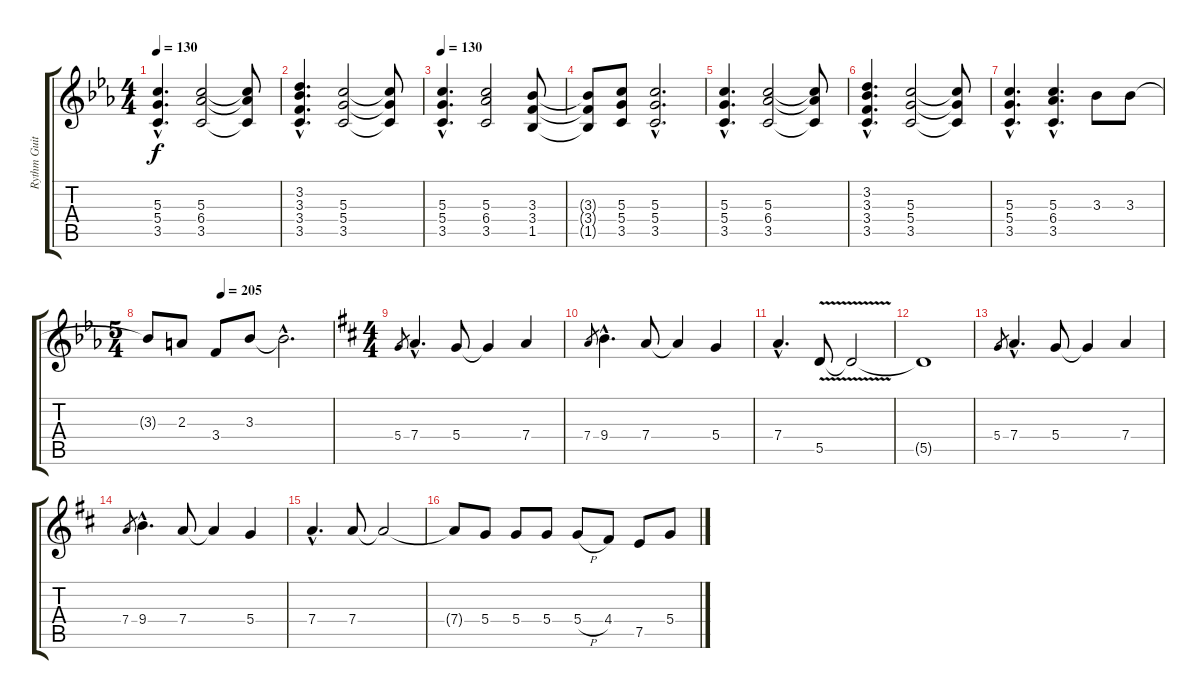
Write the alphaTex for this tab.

\track ("Rythm Guitar 2" "Rythm Guit") {instrument distortionguitar}
\staff {score tabs}
\tuning (E4 B3 G3 D3 A2 E2) {hide}
\ts (4 4)
\tempo 130
\clef g2
\ks eb
(5.3{hac} 5.4{hac} 3.5{hac}).4{d dy f} (5.3 6.4 3.5).2 (5.3{t} 6.4{t} 3.5{t}).8 |
(3.2{hac} 3.3{hac} 3.4{hac} 3.5{hac}).4{d} (5.3 5.4 3.5).2 (5.3{t} 5.4{t} 3.5{t}).8 |
\tempo 130
(5.3{hac} 5.4{hac} 3.5{hac}).4{d} (5.3 6.4 3.5).2 (3.3 3.4 1.5).8 |
(3.3{t} 3.4{t} 1.5{t}).8 (5.3 5.4 3.5).8 (5.3{hac} 5.4{hac} 3.5).2{d} |
(5.3{hac} 5.4{hac} 3.5{hac}).4{d} (5.3 6.4 3.5).2 (5.3{t} 6.4{t} 3.5{t}).8 |
(3.2{hac} 3.3{hac} 3.4{hac} 3.5{hac}).4{d} (5.3 5.4 3.5).2 (5.3{t} 5.4{t} 3.5{t}).8 |
(5.3{hac} 5.4{hac} 3.5{hac}).4{d} (5.3{hac} 6.4{hac} 3.5{hac}).4{d} 3.3.8{volume 14} 3.3.8 |
\ts (5 4)
\tempo (205 0.4)
3.3{t}.8 2.3.8 3.4.8 3.3.8 3.3{hac t}.2{d} |
\ts (4 4)
\ks d
5.4.8{gr} 7.4{hac}.4{d} 5.4.8 5.4{t}.4 7.4.4 |
7.4.8{gr} 9.4{hac}.4{d} 7.4.8 7.4{t}.4 5.4.4 |
7.4{hac}.4{d} 5.5{v}.8 5.5{t}.2 |
5.5{t}.1 |
5.4.8{gr} 7.4{hac}.4{d} 5.4.8 5.4{t}.4 7.4.4 |
7.4.8{gr} 9.4{hac}.4{d} 7.4.8 7.4{t}.4 5.4.4 |
7.4{hac}.4{d} 7.4.8 7.4{t}.2 |
7.4{t}.8 5.4.8 5.4.8 5.4.8 5.4{h}.8 4.4.8 7.5.8 5.4.8
